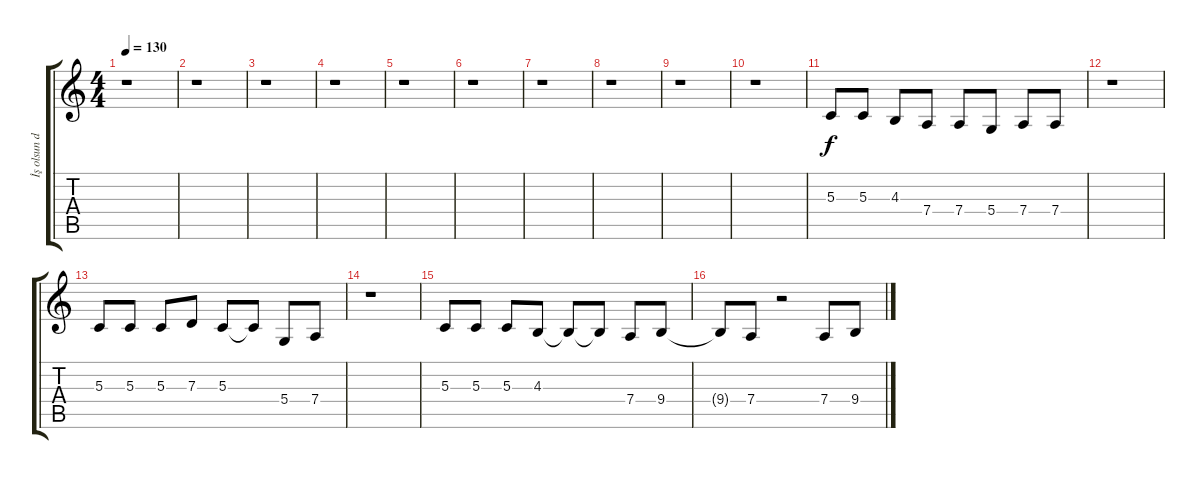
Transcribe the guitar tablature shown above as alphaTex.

\track ("İş olsun diye :)" "İş olsun d") {instrument tenorsax}
\staff {score tabs}
\tuning (E4 B3 G3 D3 A2 E2) {hide}
\ts (4 4)
\tempo 130
\clef g2
\ks c
r.1{dy f instrument tenorsax} |
r.1 |
r.1 |
r.1 |
r.1 |
r.1 |
r.1 |
r.1 |
r.1 |
r.1 |
5.3.8 5.3.8 4.3.8 7.4.8 7.4.8 5.4.8 7.4.8 7.4.8 |
r.1 |
5.3.8 5.3.8 5.3.8 7.3.8 5.3.8 5.3{t}.8 5.4.8 7.4.8 |
r.1 |
5.3.8 5.3.8 5.3.8 4.3.8 4.3{t}.8 4.3{t}.8 7.4.8 9.4.8 |
9.4{t}.8 7.4.8 r.2 7.4.8 9.4.8
